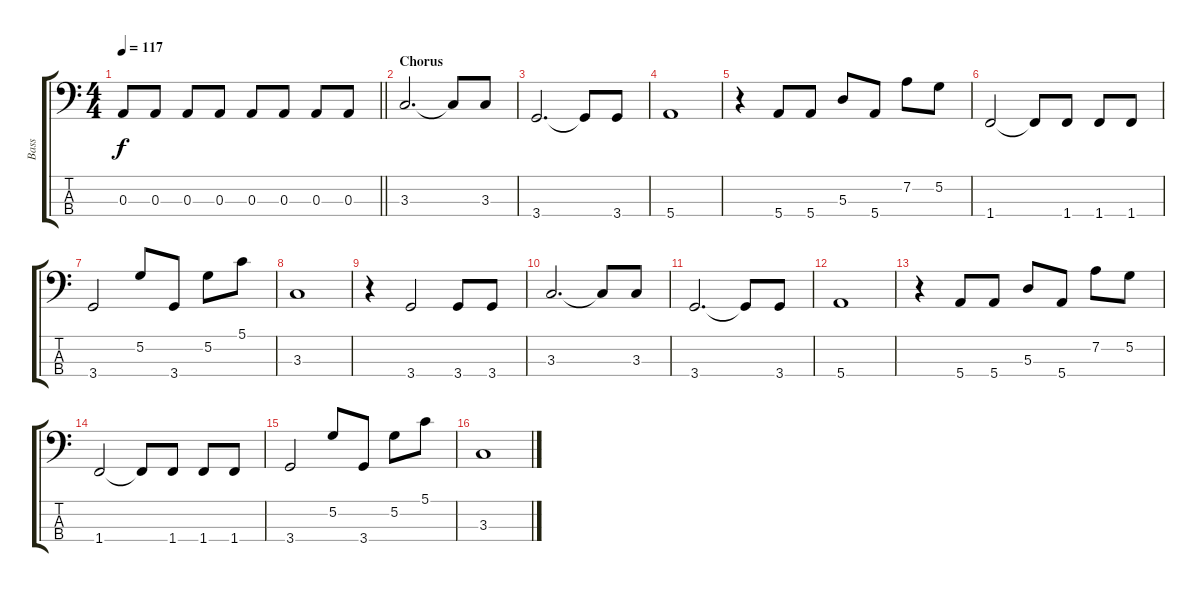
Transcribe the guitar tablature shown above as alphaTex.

\track ("Bass" "Bass") {instrument electricbassfinger}
\staff {score tabs}
\tuning (G2 D2 A1 E1) {hide}
\ts (4 4)
\tempo 117
\clef f4
\barLineRight lightlight
\ks c
0.3.8{dy f} 0.3.8 0.3.8 0.3.8 0.3.8 0.3.8 0.3.8 0.3.8 |
\section ("" "Chorus")
3.3.2{d} 3.3{t}.8 3.3.8 |
3.4.2{d} 3.4{t}.8 3.4.8 |
5.4.1 |
r.4 5.4.8 5.4.8 5.3.8 5.4.8 7.2.8 5.2.8 |
1.4.2 1.4{t}.8 1.4.8 1.4.8 1.4.8 |
3.4.2 5.2.8 3.4.8 5.2.8 5.1.8 |
3.3.1 |
r.4 3.4.2 3.4.8 3.4.8 |
3.3.2{d} 3.3{t}.8 3.3.8 |
3.4.2{d} 3.4{t}.8 3.4.8 |
5.4.1 |
r.4 5.4.8 5.4.8 5.3.8 5.4.8 7.2.8 5.2.8 |
1.4.2 1.4{t}.8 1.4.8 1.4.8 1.4.8 |
3.4.2 5.2.8 3.4.8 5.2.8 5.1.8 |
3.3.1
